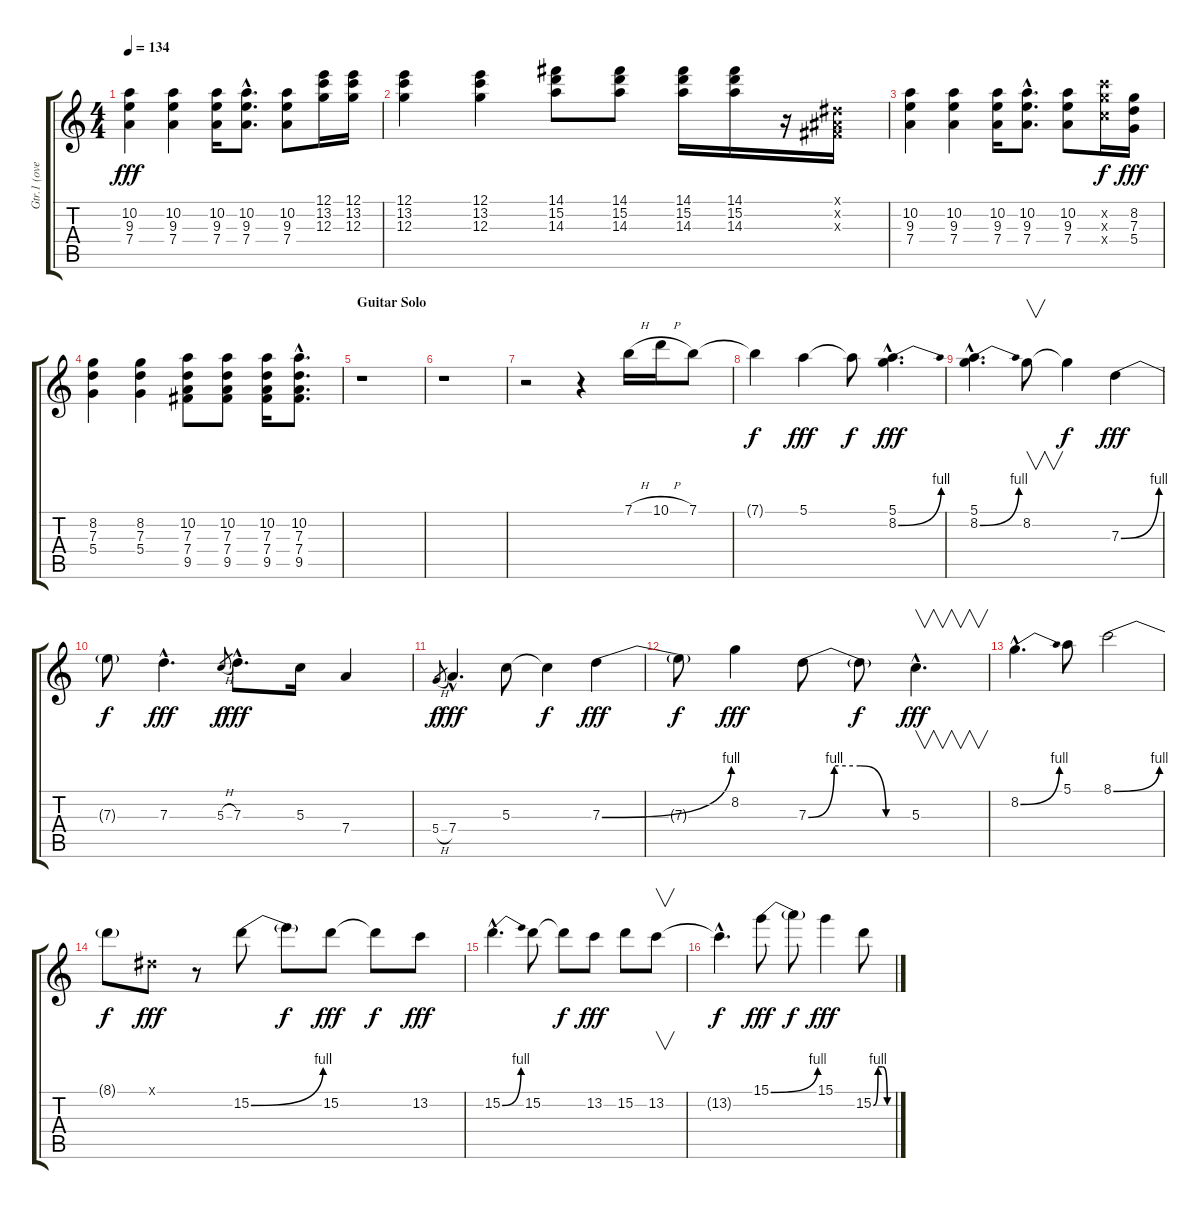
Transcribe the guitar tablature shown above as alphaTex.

\track ("Gtr.1 (overdr.)" "Gtr.1 (ove") {instrument overdrivenguitar}
\staff {score tabs}
\tuning (E4 B3 G3 D3 A2 E2) {hide}
\ts (4 4)
\tempo 134
\clef g2
\ks c
(10.2 9.3 7.4).4{dy fff} (10.2 9.3 7.4).4 (10.2 9.3 7.4).16 (10.2{hac} 9.3{hac} 7.4{hac}).8{d} (10.2 9.3 7.4).8 (12.1 13.2 12.3).16 (12.1 13.2 12.3).16 |
(12.1 13.2 12.3).4 (12.1 13.2 12.3).4 (14.1 15.2 14.3).8 (14.1 15.2 14.3).8 (14.1 15.2 14.3).16 (14.1 15.2 14.3).16 r.16 (-1.1{x} -1.2{x} -1.3{x}).16 |
(10.2 9.3 7.4).4 (10.2 9.3 7.4).4 (10.2 9.3 7.4).16 (10.2{hac} 9.3{hac} 7.4{hac}).8{d} (10.2 9.3 7.4).8 (13.2{x} 12.3{x} 10.4{x}).16{dy f} (8.2 7.3 5.4).16{dy fff} |
(8.2 7.3 5.4).4 (8.2 7.3 5.4).4 (10.2 7.3 7.4 9.5).8 (10.2 7.3 7.4 9.5).8 (10.2 7.3 7.4 9.5).16 (10.2{hac} 7.3{hac} 7.4{hac} 9.5{hac}).8{d} |
\section ("" "Guitar Solo")
r.1 |
r.1 |
r.2 r.4 7.1{h}.16 10.1{h}.16 7.1.8 |
7.1{t}.4{dy f} 5.1.4{dy fff} 5.1{t}.8{dy f} (5.1{hac} 8.2{be (bend 0 0 60 4) hac}).4{d dy fff} |
(5.1{hac} 8.2{be (bend 0 0 60 4) hac}).4{d} 8.2.8{v} 8.2{t}.4{dy f} 7.3{be (bend 0 0 60 4)}.4{dy fff} |
7.3{t}.8{dy f} 7.3{hac}.4{d dy fff} 5.3{h}.8{gr dy f} 7.3{hac}.8{d dy fff} 5.3.16 7.4.4 |
5.4{h}.8{gr dy f} 7.4{hac}.4{d dy fff} 5.3.8 5.3{t}.4{dy f} 7.3{be (bend 0 0 60 4)}.4{dy fff} |
7.3{t}.8{dy f} 8.2.4{dy fff} 7.3{be (custom 0 0 15 4 30 4 45 0 60 0)}.8 7.3{t}.8{dy f} 5.3{hac}.4{v d dy fff} |
8.2{be (bend 0 0 60 4) hac}.4{d} 5.1.8 8.1{be (bend 0 0 60 4)}.2 |
8.1{t}.8{dy f} -1.1{x}.8{dy fff} r.8 15.2{be (bend 0 0 60 4)}.8 15.2{t}.8{dy f} 15.2.8{dy fff} 15.2{t}.8{dy f} 13.2.8{dy fff} |
15.2{be (bend 0 0 60 4) hac}.4{d} 15.2.8 15.2{t}.8{dy f} 13.2.8{dy fff} 15.2.8 13.2.8{v} |
13.2{hac t}.4{d dy f} 15.1{be (bend 0 0 60 4)}.8{dy fff} 15.1{t}.8{dy f} 15.1.4{dy fff} 15.2{be (custom 0 0 15 4 30 4 45 0 60 0)}.8
